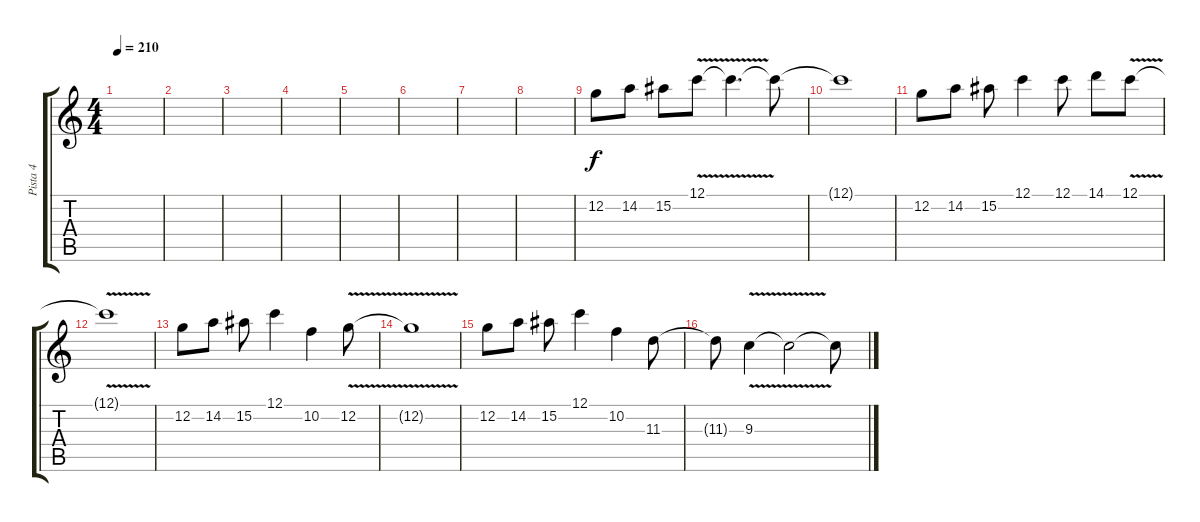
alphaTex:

\track ("Pista 4" "Pista 4") {instrument distortionguitar}
\staff {score tabs}
\tuning (C4 G3 Eb3 Bb2 F2 C2) {hide}
\ts (4 4)
\tempo 210
\clef g2
\ks c
|
|
|
|
|
|
|
|
12.2.8 14.2.8 15.2.8 12.1{v}.8 12.1{t}.4{d} 12.1{t}.8 |
12.1{t}.1 |
12.2.8 14.2.8 15.2.8 12.1.4 12.1.8 14.1.8 12.1{v}.8 |
12.1{t}.1 |
12.2.8 14.2.8 15.2.8 12.1.4 10.2.4 12.2{v}.8 |
12.2{t}.1 |
12.2.8 14.2.8 15.2.8 12.1.4 10.2.4 11.3.8 |
11.3{t}.8 9.3{v}.4 9.3{t}.2 9.3{t}.8
